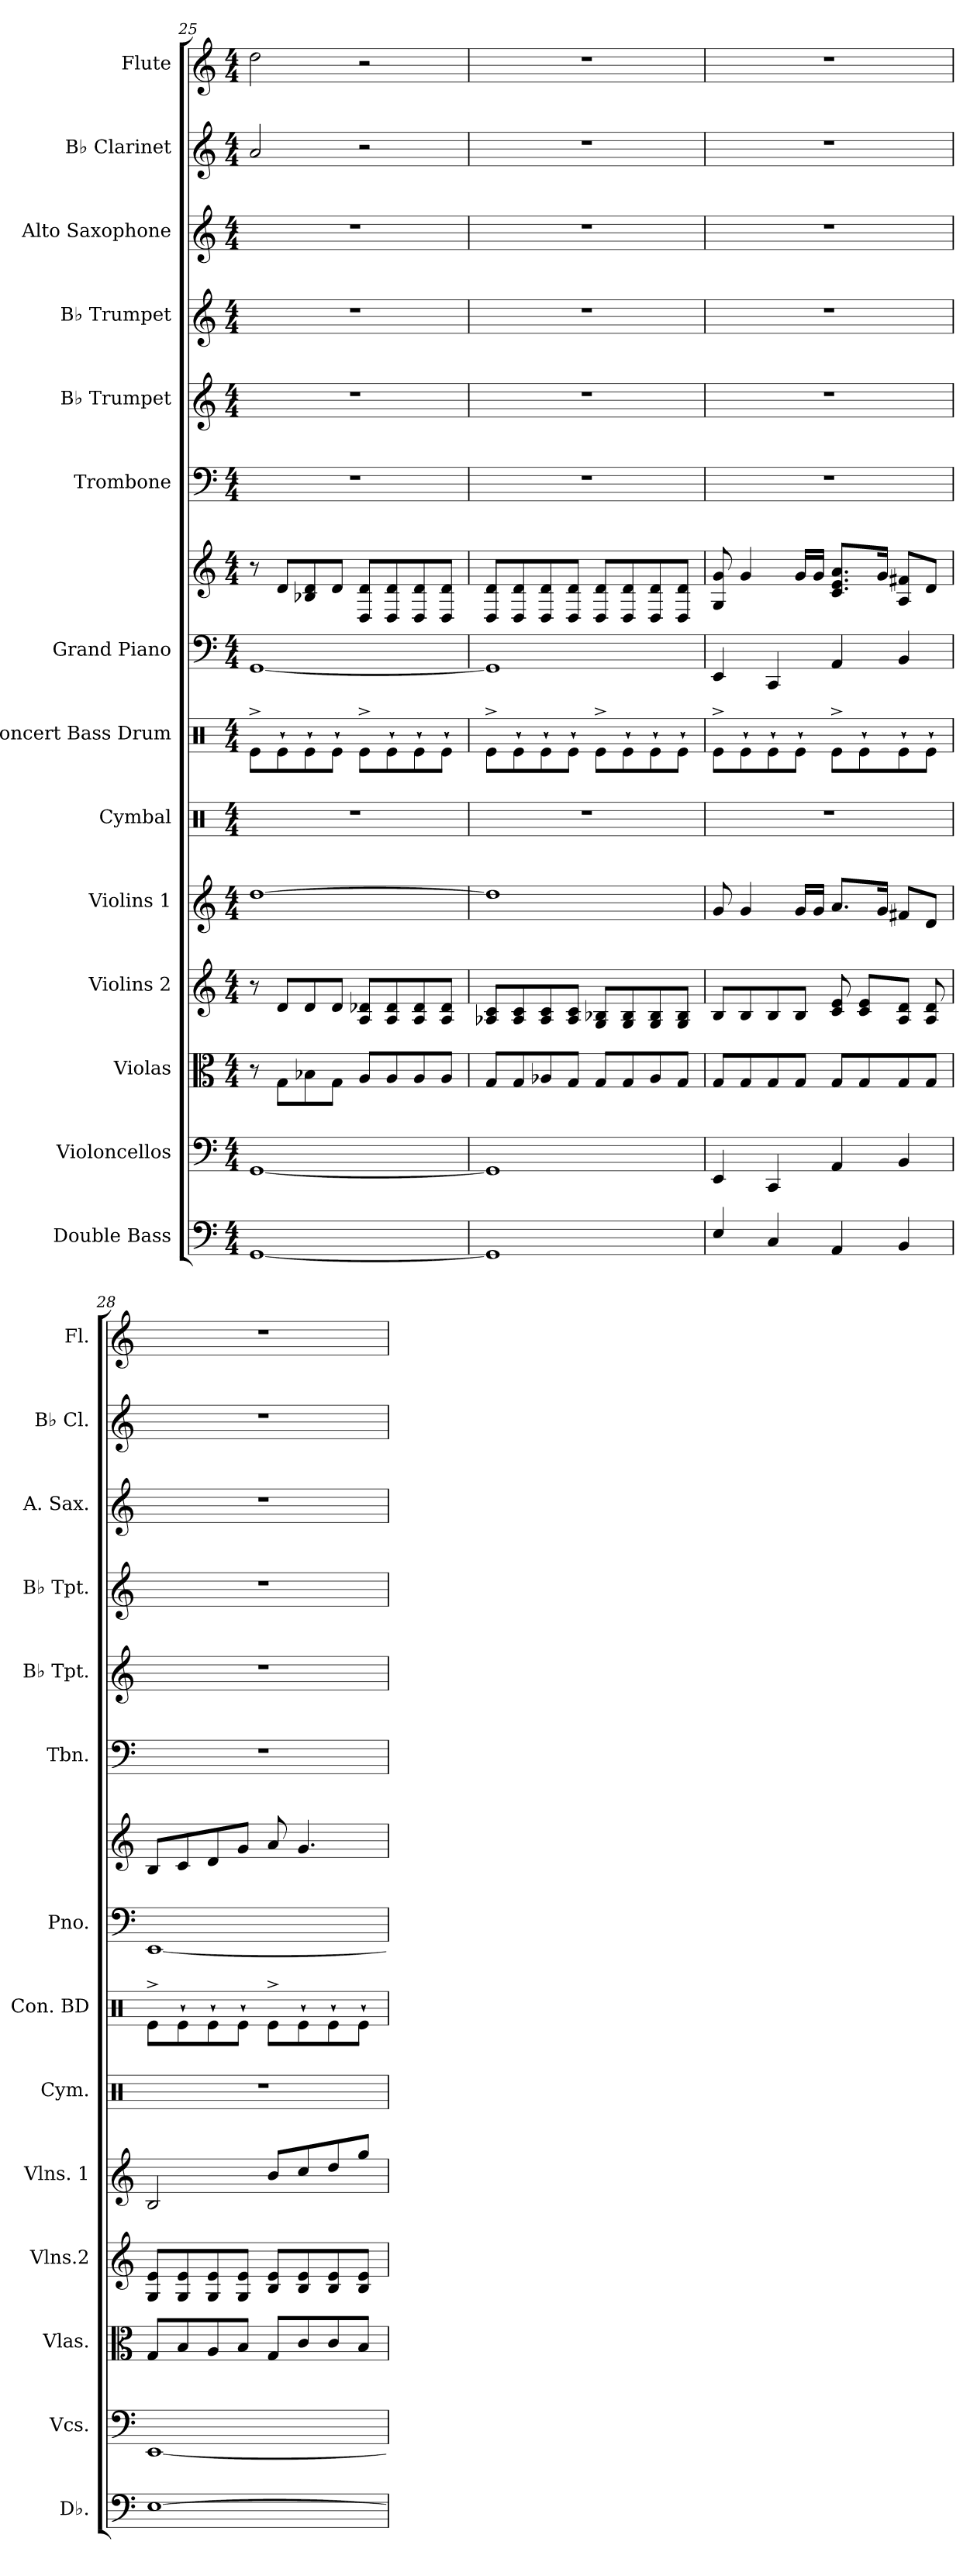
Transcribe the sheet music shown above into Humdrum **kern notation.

**kern	**kern	**kern	**kern	**kern	**kern	**kern	**kern	**kern	**kern	**kern	**kern	**kern	**kern	**kern
*part14	*part13	*part12	*part11	*part10	*part9	*part8	*part7	*part7	*part6	*part5	*part4	*part3	*part2	*part1
*staff15	*staff14	*staff13	*staff12	*staff11	*staff10	*staff9	*staff8	*staff7	*staff6	*staff5	*staff4	*staff3	*staff2	*staff1
*I"Double Bass	*I"Violoncellos	*I"Violas	*I"Violins 2	*I"Violins 1	*I"Cymbal	*I"Concert Bass Drum	*I"Grand Piano	*	*I"Trombone	*I"B♭ Trumpet	*I"B♭ Trumpet	*I"Alto Saxophone	*I"B♭ Clarinet	*I"Flute
*I'Db.	*I'Vcs.	*I'Vlas.	*I'Vlns.2	*I'Vlns. 1	*I'Cym.	*I'Con. BD	*I'Pno.	*	*I'Tbn.	*I'B♭ Tpt.	*I'B♭ Tpt.	*I'A. Sax.	*I'B♭ Cl.	*I'Fl.
*clefF4	*clefF4	*clefC3	*clefG2	*clefG2	*clefX	*clefX	*clefF4	*clefG2	*clefF4	*clefG2	*clefG2	*clefG2	*clefG2	*clefG2
*ITrd7c12	*	*	*	*	*	*	*	*	*	*ITrd1c2	*ITrd1c2	*ITrd5c9	*ITrd1c2	*
*k[]	*k[]	*k[]	*k[]	*k[]	*k[]	*k[]	*k[]	*k[]	*k[]	*k[b-e-]	*k[b-e-]	*k[b-e-a-]	*k[b-e-]	*k[]
*M4/4	*M4/4	*M4/4	*M4/4	*M4/4	*M4/4	*M4/4	*M4/4	*M4/4	*M4/4	*M4/4	*M4/4	*M4/4	*M4/4	*M4/4
=25	=25	=25	=25	=25	=25	=25	=25	=25	=25	=25	=25	=25	=25	=25
[1GGG	[1GG	8r	8r	[1dd	1r	8Re^\L	[1GG	8r	1r	1r	1r	1r	2g/	2dd\
.	.	8G\L	8d/L	.	.	8Re`\	.	8d/L	.	.	.	.	.	.
.	.	8B-X\	8d/	.	.	8Re`\	.	8B-X/ 8d/	.	.	.	.	.	.
.	.	8G\J	8d/J	.	.	8Re`\J	.	8d/J	.	.	.	.	.	.
.	.	8A/L	8A/ 8d-X/L	.	.	8Re^\L	.	8D/ 8d/L	.	.	.	.	2r	2r
.	.	8A/	8A/ 8d-/	.	.	8Re`\	.	8D/ 8d/	.	.	.	.	.	.
.	.	8A/	8A/ 8d-/	.	.	8Re`\	.	8D/ 8d/	.	.	.	.	.	.
.	.	8A/J	8A/ 8d-/J	.	.	8Re`\J	.	8D/ 8d/J	.	.	.	.	.	.
!!LO:PB:g=z
=26	=26	=26	=26	=26	=26	=26	=26	=26	=26	=26	=26	=26	=26	=26
1GGG]	1GG]	8G/L	8A-X/ 8c/L	1dd]	1r	8Re^\L	1GG]	8D/ 8d/L	1r	1r	1r	1r	1r	1r
.	.	8G/	8A-/ 8c/	.	.	8Re`\	.	8D/ 8d/	.	.	.	.	.	.
.	.	8A-X/	8A-/ 8c/	.	.	8Re`\	.	8D/ 8d/	.	.	.	.	.	.
.	.	8G/J	8A-/ 8c/J	.	.	8Re`\J	.	8D/ 8d/J	.	.	.	.	.	.
.	.	8G/L	8G/ 8B-X/L	.	.	8Re^\L	.	8D/ 8d/L	.	.	.	.	.	.
.	.	8G/	8G/ 8B-/	.	.	8Re`\	.	8D/ 8d/	.	.	.	.	.	.
.	.	8A-/	8G/ 8B-/	.	.	8Re`\	.	8D/ 8d/	.	.	.	.	.	.
.	.	8G/J	8G/ 8B-/J	.	.	8Re`\J	.	8D/ 8d/J	.	.	.	.	.	.
!!LO:PB:g=z
=27	=27	=27	=27	=27	=27	=27	=27	=27	=27	=27	=27	=27	=27	=27
4EE/	4EE/	8G/L	8B/L	8g/	1r	8Re^\L	4EE/	8G/ 8g/	1r	1r	1r	1r	1r	1r
.	.	8G/	8B/	4g/	.	8Re`\	.	4g/	.	.	.	.	.	.
4CC/	4CC/	8G/	8B/	.	.	8Re`\	4CC/	.	.	.	.	.	.	.
.	.	8G/J	8B/J	16g/LL	.	8Re`\J	.	16g/LL	.	.	.	.	.	.
.	.	.	.	16g/JJ	.	.	.	16g/JJ	.	.	.	.	.	.
4AAA/	4AA/	8G/L	8c/ 8e/	8.a/L	.	8Re^\L	4AA/	8.c/ 8.e/ 8.a/L	.	.	.	.	.	.
.	.	8G/	8c/ 8e/L	.	.	8Re`\	.	.	.	.	.	.	.	.
.	.	.	.	16g/Jk	.	.	.	16g/Jk	.	.	.	.	.	.
4BBB/	4BB/	8G/	8A/ 8d/J	8f#X/L	.	8Re`\	4BB/	8A/ 8f#X/L	.	.	.	.	.	.
.	.	8G/J	8A/ 8d/	8d/J	.	8Re`\J	.	8d/J	.	.	.	.	.	.
=28	=28	=28	=28	=28	=28	=28	=28	=28	=28	=28	=28	=28	=28	=28
[1EE	[1EE	8G/L	8G/ 8e/L	2B/	1r	8Re^\L	[1EE	8B/L	1r	1r	1r	1r	1r	1r
.	.	8B/	8G/ 8e/	.	.	8Re`\	.	8c/	.	.	.	.	.	.
.	.	8A/	8G/ 8e/	.	.	8Re`\	.	8d/	.	.	.	.	.	.
.	.	8B/J	8G/ 8e/J	.	.	8Re`\J	.	8g/J	.	.	.	.	.	.
.	.	8G/L	8B/ 8e/L	8b/L	.	8Re^\L	.	8a/	.	.	.	.	.	.
.	.	8c/	8B/ 8e/	8cc/	.	8Re`\	.	4.g/	.	.	.	.	.	.
.	.	8c/	8B/ 8e/	8dd/	.	8Re`\	.	.	.	.	.	.	.	.
.	.	8B/J	8B/ 8e/J	8gg/J	.	8Re`\J	.	.	.	.	.	.	.	.
=	=	=	=	=	=	=	=	=	=	=	=	=	=	=
*-	*-	*-	*-	*-	*-	*-	*-	*-	*-	*-	*-	*-	*-	*-
